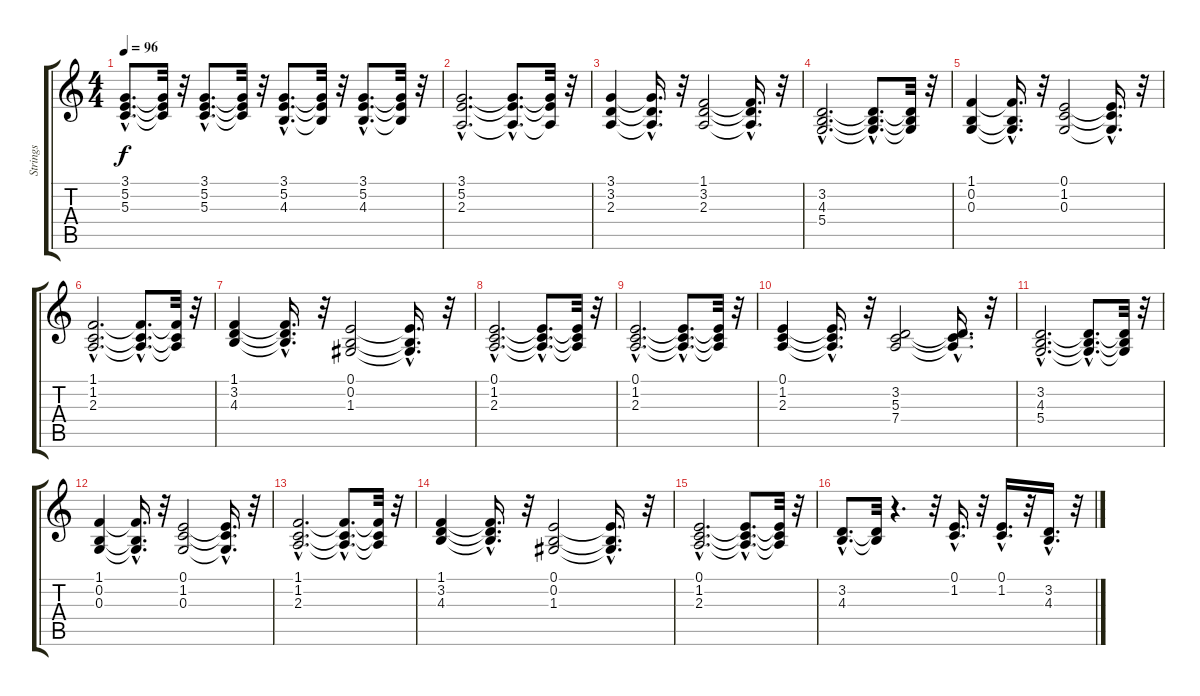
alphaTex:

\track ("Strings" "Strings") {instrument stringensemble1}
\staff {score tabs}
\tuning (E4 B3 G3 D3 A2 E2) {hide}
\ts (4 4)
\tempo 96
\clef g2
\ks c
(3.1{hac} 5.2{hac} 5.3{hac}).8{d dy f} (3.1{t} 5.2{t} 5.3{t}).32 r.32 (3.1{hac} 5.2{hac} 5.3{hac}).8{d} (3.1{t} 5.2{t} 5.3{t}).32 r.32 (3.1{hac} 5.2{hac} 4.3{hac}).8{d} (3.1{t} 5.2{t} 4.3{t}).32 r.32 (3.1{hac} 5.2{hac} 4.3{hac}).8{d} (3.1{t} 5.2{t} 4.3{t}).32 r.32 |
(3.1{hac} 5.2{hac} 2.3{hac}).2{d} (3.1{hac t} 5.2{hac t} 2.3{hac t}).8{d} (3.1{t} 5.2{t} 2.3{t}).32 r.32 |
(3.1 3.2 2.3).4 (3.1{hac t} 3.2{hac t} 2.3{hac t}).16{d} r.32 (1.1 3.2 2.3).2 (1.1{hac t} 3.2{hac t} 2.3{hac t}).16{d} r.32 |
(3.2{hac} 4.3{hac} 5.4{hac}).2{d} (3.2{hac t} 4.3{hac t} 5.4{hac t}).8{d} (3.2{t} 4.3{t} 5.4{t}).32 r.32 |
(1.1 0.2 0.3).4 (1.1{hac t} 0.2{hac t} 0.3{hac t}).16{d} r.32 (0.1 1.2 0.3).2 (0.1{hac t} 1.2{hac t} 0.3{hac t}).16{d} r.32 |
(1.1{hac} 1.2{hac} 2.3{hac}).2{d} (1.1{hac t} 1.2{hac t} 2.3{hac t}).8{d} (1.1{t} 1.2{t} 2.3{t}).32 r.32 |
(1.1 3.2 4.3).4 (1.1{hac t} 3.2{hac t} 4.3{hac t}).16{d} r.32 (0.1 0.2 1.3).2 (0.1{hac t} 0.2{hac t} 1.3{hac t}).16{d} r.32 |
(0.1{hac} 1.2{hac} 2.3{hac}).2{d} (0.1{hac t} 1.2{hac t} 2.3{hac t}).8{d} (0.1{t} 1.2{t} 2.3{t}).32 r.32 |
(0.1{hac} 1.2{hac} 2.3{hac}).2{d} (0.1{hac t} 1.2{hac t} 2.3{hac t}).8{d} (0.1{t} 1.2{t} 2.3{t}).32 r.32 |
(0.1 1.2 2.3).4 (0.1{hac t} 1.2{hac t} 2.3{hac t}).16{d} r.32 (3.2 5.3 7.4).2 (3.2{hac t} 5.3{hac t} 7.4{hac t}).16{d} r.32 |
(3.2{hac} 4.3{hac} 5.4{hac}).2{d} (3.2{hac t} 4.3{hac t} 5.4{hac t}).8{d} (3.2{t} 4.3{t} 5.4{t}).32 r.32 |
(1.1 0.2 0.3).4 (1.1{hac t} 0.2{hac t} 0.3{hac t}).16{d} r.32 (0.1 1.2 0.3).2 (0.1{hac t} 1.2{hac t} 0.3{hac t}).16{d} r.32 |
(1.1{hac} 1.2{hac} 2.3{hac}).2{d} (1.1{hac t} 1.2{hac t} 2.3{hac t}).8{d} (1.1{t} 1.2{t} 2.3{t}).32 r.32 |
(1.1 3.2 4.3).4 (1.1{hac t} 3.2{hac t} 4.3{hac t}).16{d} r.32 (0.1 0.2 1.3).2 (0.1{hac t} 0.2{hac t} 1.3{hac t}).16{d} r.32 |
(0.1{hac} 1.2{hac} 2.3{hac}).2{d} (0.1{hac t} 1.2{hac t} 2.3{hac t}).8{d} (0.1{t} 1.2{t} 2.3{t}).32 r.32 |
(3.2{hac} 4.3{hac}).8{d} (3.2{t} 4.3{t}).32 r.4{d} r.32 (0.1{hac} 1.2{hac}).16{d} r.32 (0.1{hac} 1.2{hac}).16{d} r.32 (3.2{hac} 4.3{hac}).16{d} r.32
